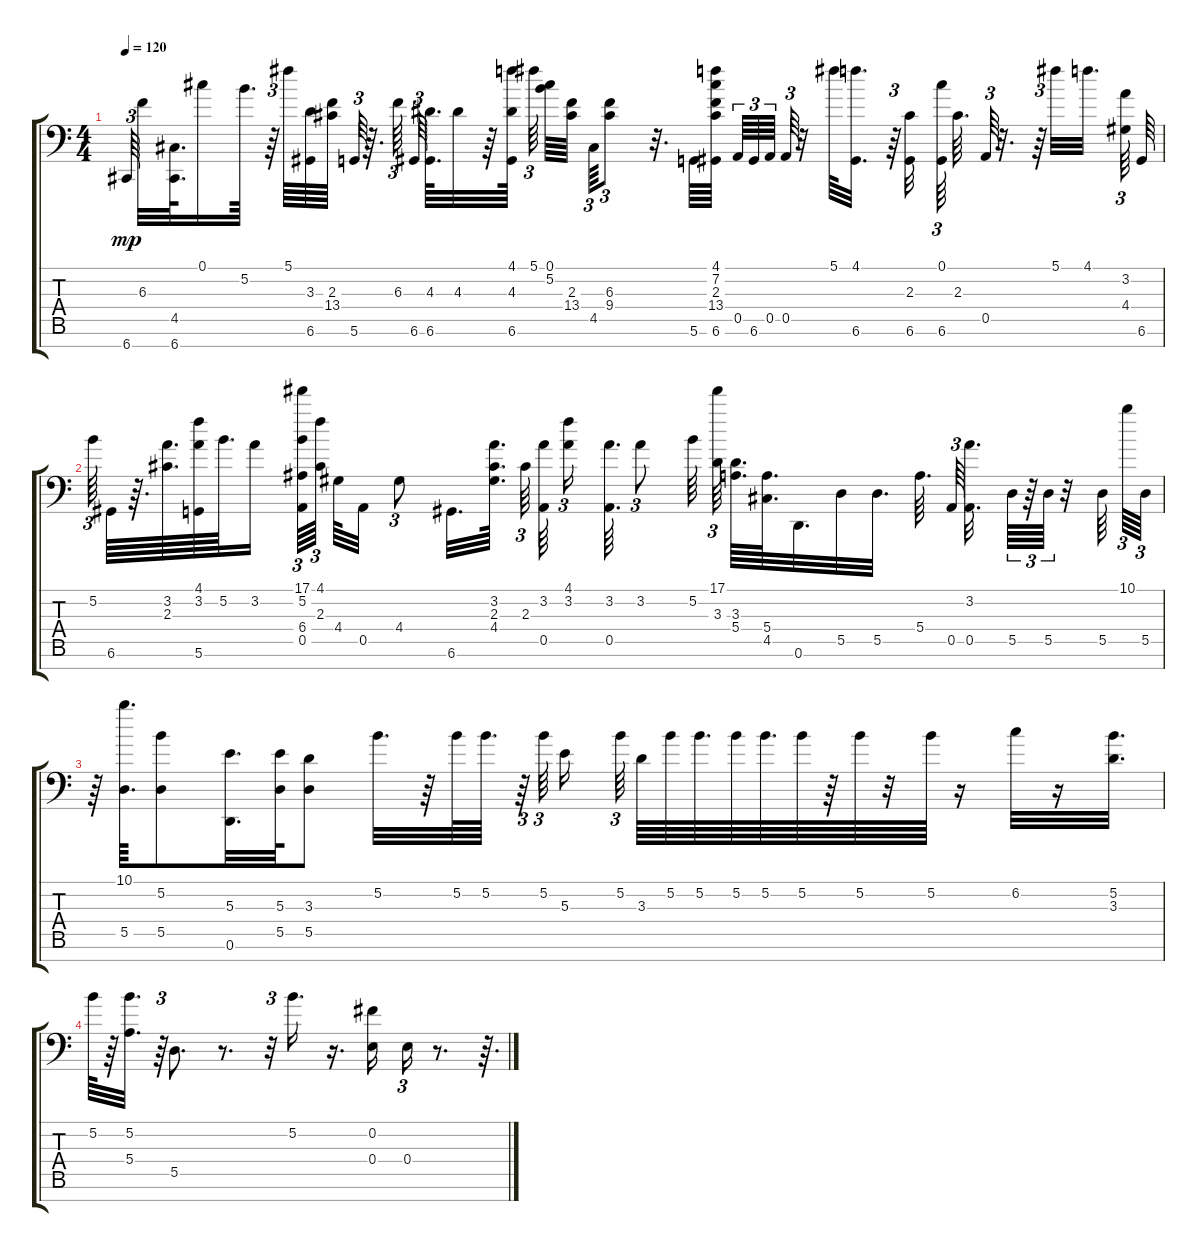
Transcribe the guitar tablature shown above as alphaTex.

\track "" {instrument acousticgrandpiano}
\staff {score tabs}
\tuning (Db5 Gb4 B3 E3 A2 D2 G1) {hide}
\ts (4 4)
\tempo 120
\clef f4
\ks c
6.7.64{tu (3 2) dy mp} 6.3.32 (4.5 6.7).64{d} 0.1.16 5.2.64{d} r.64{tu (3 2)} 5.1.64 (3.3 6.6).64 (2.3 13.4).64 5.6.64{tu (3 2)} r.64{d} 6.3.64{tu (3 2)} 6.6.64{tu (3 2)} (4.3 6.6).64{d} 4.3.32 r.64 (4.1 4.3 6.6).64 5.1.64{tu (3 2)} (0.1 5.2).64 (2.3 13.4).64 4.5.64{tu (3 2)} (6.3 9.4).8{tu (3 2)} r.32{d} 5.6.64 (4.1 7.2 2.3 13.4 6.6).64 0.5.64{tu (3 2)} 6.6.64{tu (3 2)} 0.5.64{tu (3 2)} 0.5.64{tu (3 2)} r.32 5.1.64 (4.1 6.6).32{d} r.64{tu (3 2)} (2.3 6.6).32 (0.1 6.6).64{tu (3 2)} 2.3.64{d} 0.5.64{tu (3 2)} r.32{d} r.64{tu (3 2)} 5.1.32 4.1.32{d} (3.2 4.4).64{tu (3 2)} 6.6.64 |
5.2.64{tu (3 2)} 6.6.64 r.64{d} (3.2 2.3).64{d} (4.1 3.2 5.6).64 5.2.64{d} 3.2.16 (17.1 5.2 6.4 0.5).64{tu (3 2)} (4.1 2.3).64{tu (3 2)} 4.4.64 0.5.32 4.4.8{tu (3 2)} 6.6.32{d} (3.2 2.3 4.4).64{d} 2.3.64{tu (3 2)} (3.2 0.5).64 (4.1 3.2).16{tu (3 2)} (3.2 0.5).64{d} 3.2.8{tu (3 2)} 5.2.64 (17.1 3.3).64{tu (3 2)} (3.3 5.4).64{d} (5.4 4.5).64{d} 0.6.32{d} 5.5.32 5.5.32{d} 5.4.64{d} 0.5.64{tu (3 2)} (3.2 0.5).32{d} 5.5.64{tu (3 2)} r.64{tu (3 2)} 5.5.64{tu (3 2)} r.32 5.5.64 10.1.64{tu (3 2)} 5.5.64{tu (3 2)} |
r.64 (10.1 5.5).64{d} (5.2 5.5).8 (5.3 0.6).32{d} (5.3 5.5).64 (3.3 5.5).8 5.2.32{d} r.64 5.2.64 5.2.64{d} r.64{tu (3 2)} 5.2.64{tu (3 2)} 5.3.16 5.2.64{tu (3 2)} 3.3.64 5.2.64 5.2.64{d} 5.2.64 5.2.64{d} 5.2.64 r.64 5.2.64 r.32 5.2.64 r.16 6.2.32 r.16 (5.2 3.3).32{d} |
5.2.64 r.64 (5.2 5.4).32{d} r.64{tu (3 2)} 5.5.8{d} r.8{d} r.32{tu (3 2)} 5.2.16{d} r.16{d} (0.2 0.4).16 0.4.16{tu (3 2)} r.8{d} r.64{d}
